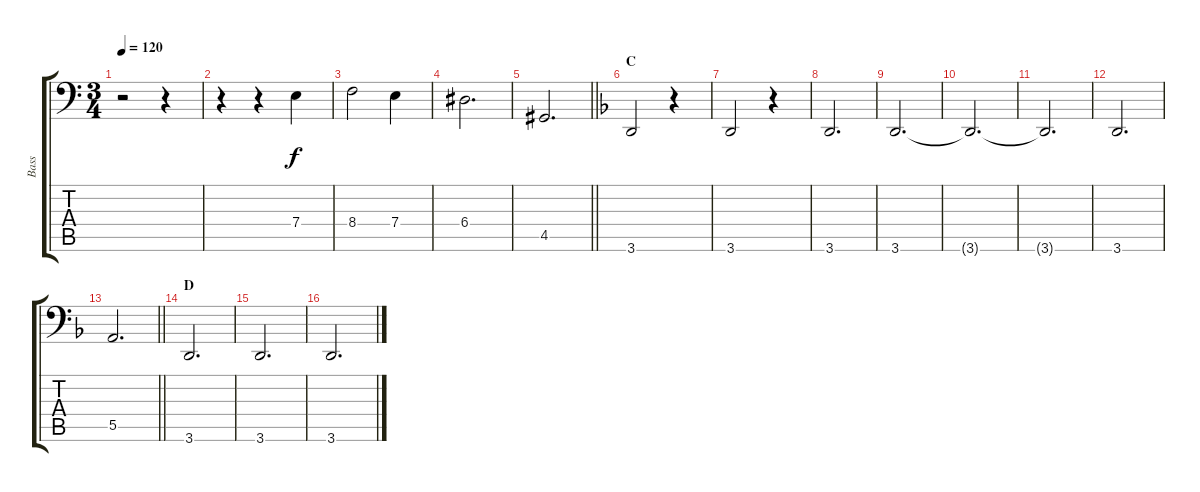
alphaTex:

\track ("Bass" "Bass") {instrument electricbassfinger}
\staff {score tabs}
\tuning (C3 G2 D2 A1 E1 B0) {hide}
\ts (3 4)
\tempo 120
\clef f4
\ks aminor
r.2{dy f} r.4 |
r.4 r.4 7.4.4{instrument synthbass2} |
8.4.2 7.4.4 |
6.4.2{d} |
\barLineRight lightlight
4.5.2{d} |
\section ("" "C")
\ks dminor
3.6.2 r.4 |
3.6.2 r.4 |
3.6.2{d} |
3.6.2{d} |
3.6{t}.2{d} |
3.6{t}.2{d} |
3.6.2{d} |
\barLineRight lightlight
5.5.2{d} |
\section ("" "D")
3.6.2{d} |
3.6.2{d} |
3.6.2{d}
